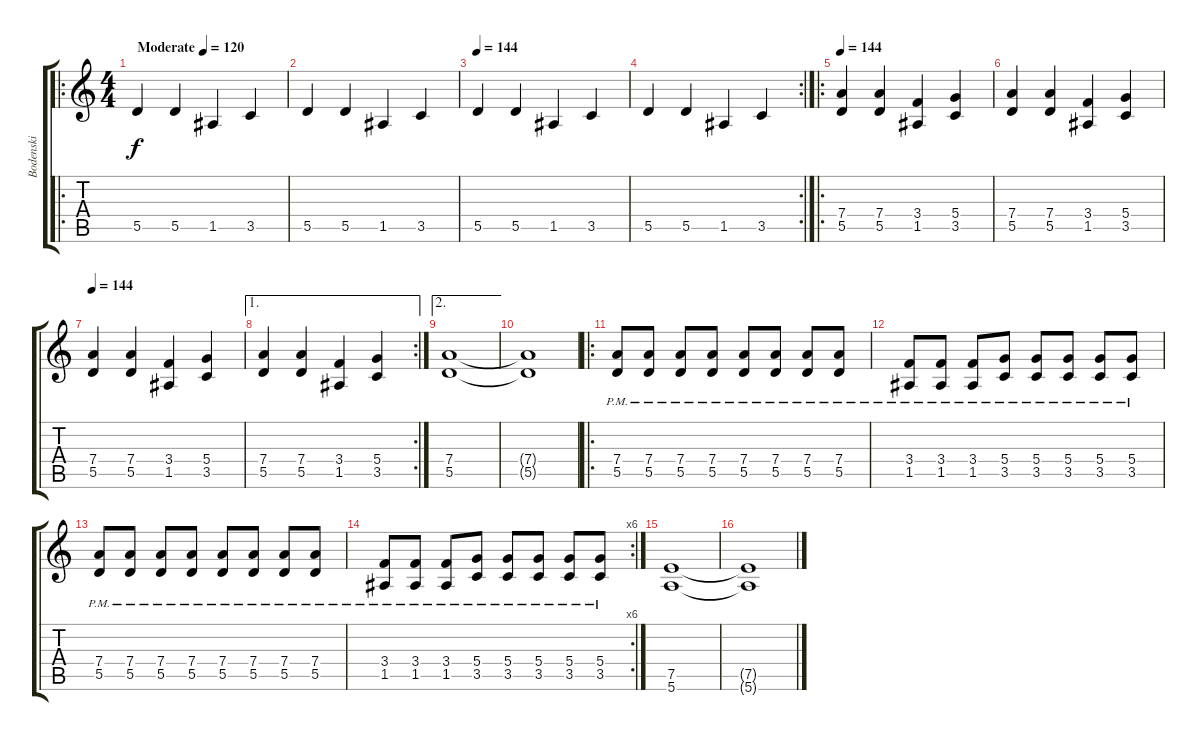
\track ("Bodenski" "Bodenski") {instrument overdrivenguitar}
\staff {score tabs}
\tuning (E4 B3 G3 D3 A2 E2) {hide}
\ro
\ts (4 4)
\tempo (120 "Moderate")
\tempo 144
\tempo (120 "Moderate")
\clef g2
\ks c
5.5.4{dy f instrument overdrivenguitar} 5.5.4 1.5.4 3.5.4 |
5.5.4 5.5.4 1.5.4 3.5.4 |
\tempo 144
5.5.4 5.5.4 1.5.4 3.5.4 |
\rc 2
5.5.4 5.5.4 1.5.4 3.5.4 |
\ro
\tempo 144
(7.4 5.5).4 (7.4 5.5).4 (3.4 1.5).4 (5.4 3.5).4 |
(7.4 5.5).4 (7.4 5.5).4 (3.4 1.5).4 (5.4 3.5).4 |
\tempo 144
(7.4 5.5).4 (7.4 5.5).4 (3.4 1.5).4 (5.4 3.5).4 |
\ae 1
\rc 2
(7.4 5.5).4 (7.4 5.5).4 (3.4 1.5).4 (5.4 3.5).4 |
\ae 2
(7.4 5.5).1 |
(7.4{t} 5.5{t}).1 |
\ro
(7.4{pm} 5.5{pm}).8{volume 8} (7.4{pm} 5.5{pm}).8 (7.4{pm} 5.5{pm}).8 (7.4{pm} 5.5{pm}).8 (7.4{pm} 5.5{pm}).8 (7.4{pm} 5.5{pm}).8 (7.4{pm} 5.5{pm}).8 (7.4{pm} 5.5{pm}).8 |
(3.4{pm} 1.5{pm}).8 (3.4{pm} 1.5{pm}).8 (3.4{pm} 1.5{pm}).8 (5.4{pm} 3.5{pm}).8 (5.4{pm} 3.5{pm}).8 (5.4{pm} 3.5{pm}).8 (5.4{pm} 3.5{pm}).8 (5.4{pm} 3.5{pm}).8 |
(7.4{pm} 5.5{pm}).8 (7.4{pm} 5.5{pm}).8 (7.4{pm} 5.5{pm}).8 (7.4{pm} 5.5{pm}).8 (7.4{pm} 5.5{pm}).8 (7.4{pm} 5.5{pm}).8 (7.4{pm} 5.5{pm}).8 (7.4{pm} 5.5{pm}).8 |
\rc 6
(3.4{pm} 1.5{pm}).8 (3.4{pm} 1.5{pm}).8 (3.4{pm} 1.5{pm}).8 (5.4{pm} 3.5{pm}).8 (5.4{pm} 3.5{pm}).8 (5.4{pm} 3.5{pm}).8 (5.4{pm} 3.5{pm}).8 (5.4{pm} 3.5{pm}).8 |
(7.5 5.6).1{volume 13} |
(7.5{t} 5.6{t}).1
